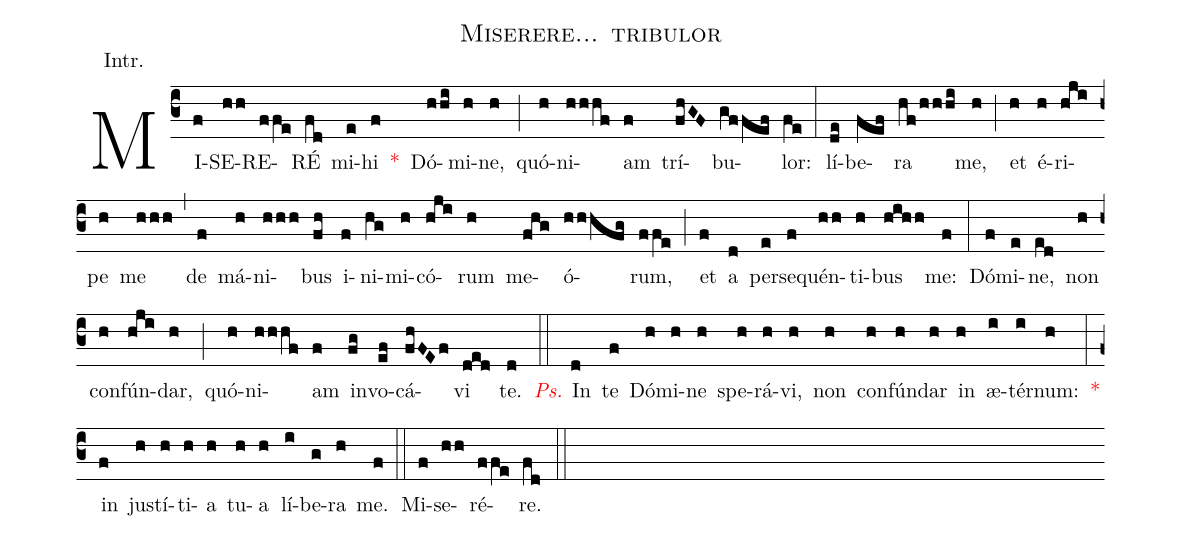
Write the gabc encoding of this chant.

name:Miserere... tribulor;
annotation:Intr.;
mode:V.;
office-part:Introit;
%%
(c3) MI(f)SE(hh)RE(ffe)RÉ(fd) mi(e)hi(f) <v>\red{*}</v>() Dó(hhi)mi(h)ne,(h) (;) quó(h)ni(hhhf)am(f) trí(fhGF)bu(gffef)lor:(fe) (:) lí(de)be(fef)ra(hf/hhhi) me,(h) (;) et(h) é(h)ri(hji)pe(h) me(hhh) (,) de(f) má(h)ni(hhh)bus(fh) i(f)ni(hg)mi(h)có(hji)rum(h) me(fhg)ó(hhhfg)rum,(ffe) (;) et(f) a(d) per(e)se(f)quén(hh)ti(h)bus(hihh) me:(f) (:) Dó(f)mi(e)ne,(ed) non(h) con(h)fún(hji)dar,(h) (;) quó(h)ni(hhhf)am(f) in(fg)vo(ef)cá(fhFEf)vi(ded) te.(d) (::) <v>\redit{Ps.}</v> In(d) te(f) Dó(h)mi(h)ne(h) spe(h)rá(h)vi,(h) non(h) con(h)fún(h)dar(h) in(h) æ(i)tér(i)num:(h) <v>\red{*}</v>(:) in(f) jus(h)tí(h)ti(h)a(h) tu(h)a(h) lí(i)be(g)ra(h) me.(f) (::) Mi(f)se(hh)ré(ffe)re.(fd) (::)
